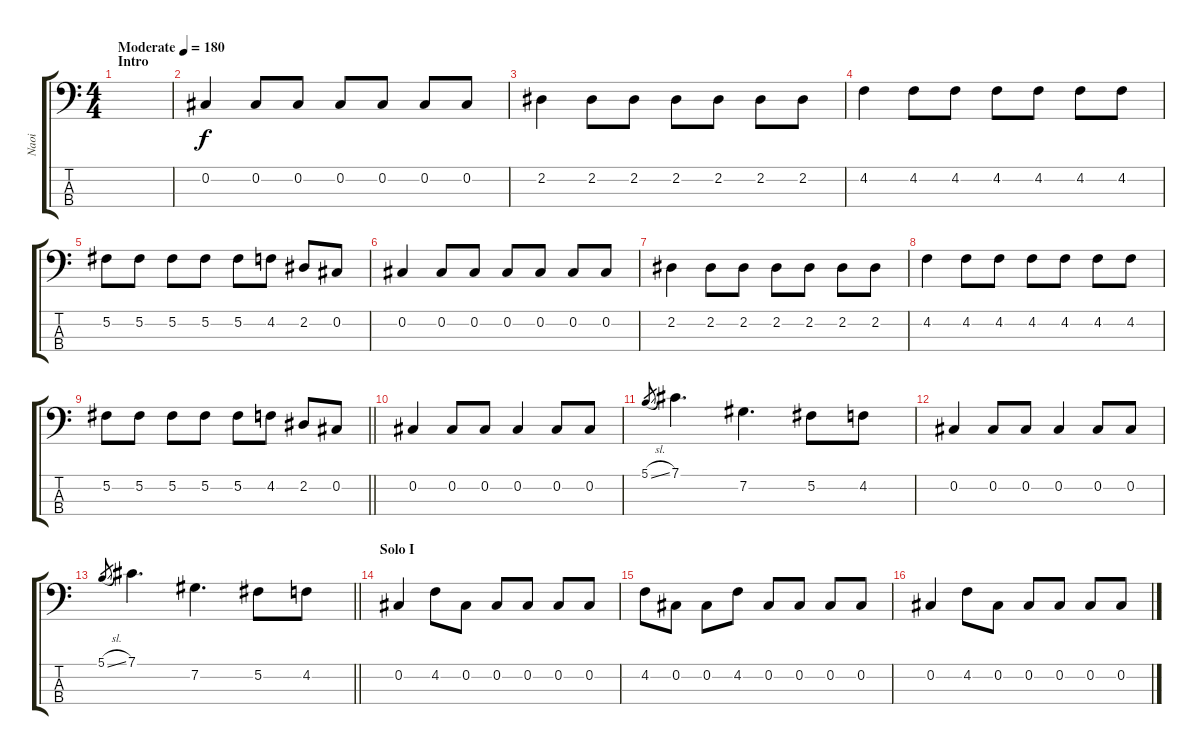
\track ("Naoi" "Naoi") {instrument electricbasspick}
\staff {score tabs}
\tuning (Gb2 Db2 Ab1 Eb1) {hide}
\ts (4 4)
\section ("" "Intro")
\tempo (180 "Moderate")
\clef f4
\ks c
|
0.2.4 0.2.8 0.2.8 0.2.8 0.2.8 0.2.8 0.2.8 |
2.2.4 2.2.8 2.2.8 2.2.8 2.2.8 2.2.8 2.2.8 |
4.2.4 4.2.8 4.2.8 4.2.8 4.2.8 4.2.8 4.2.8 |
5.2.8 5.2.8 5.2.8 5.2.8 5.2.8 4.2.8 2.2.8 0.2.8 |
0.2.4 0.2.8 0.2.8 0.2.8 0.2.8 0.2.8 0.2.8 |
2.2.4 2.2.8 2.2.8 2.2.8 2.2.8 2.2.8 2.2.8 |
4.2.4 4.2.8 4.2.8 4.2.8 4.2.8 4.2.8 4.2.8 |
\barLineRight lightlight
5.2.8 5.2.8 5.2.8 5.2.8 5.2.8 4.2.8 2.2.8 0.2.8 |
0.2.4 0.2.8 0.2.8 0.2.4 0.2.8 0.2.8 |
5.1{sl}.8{gr} 7.1.4{d} 7.2.4{d} 5.2.8 4.2.8 |
0.2.4 0.2.8 0.2.8 0.2.4 0.2.8 0.2.8 |
\barLineRight lightlight
5.1{sl}.8{gr} 7.1.4{d} 7.2.4{d} 5.2.8 4.2.8 |
\section ("" "Solo I")
0.2.4 4.2.8 0.2.8 0.2.8 0.2.8 0.2.8 0.2.8 |
4.2.8 0.2.8 0.2.8 4.2.8 0.2.8 0.2.8 0.2.8 0.2.8 |
0.2.4 4.2.8 0.2.8 0.2.8 0.2.8 0.2.8 0.2.8
